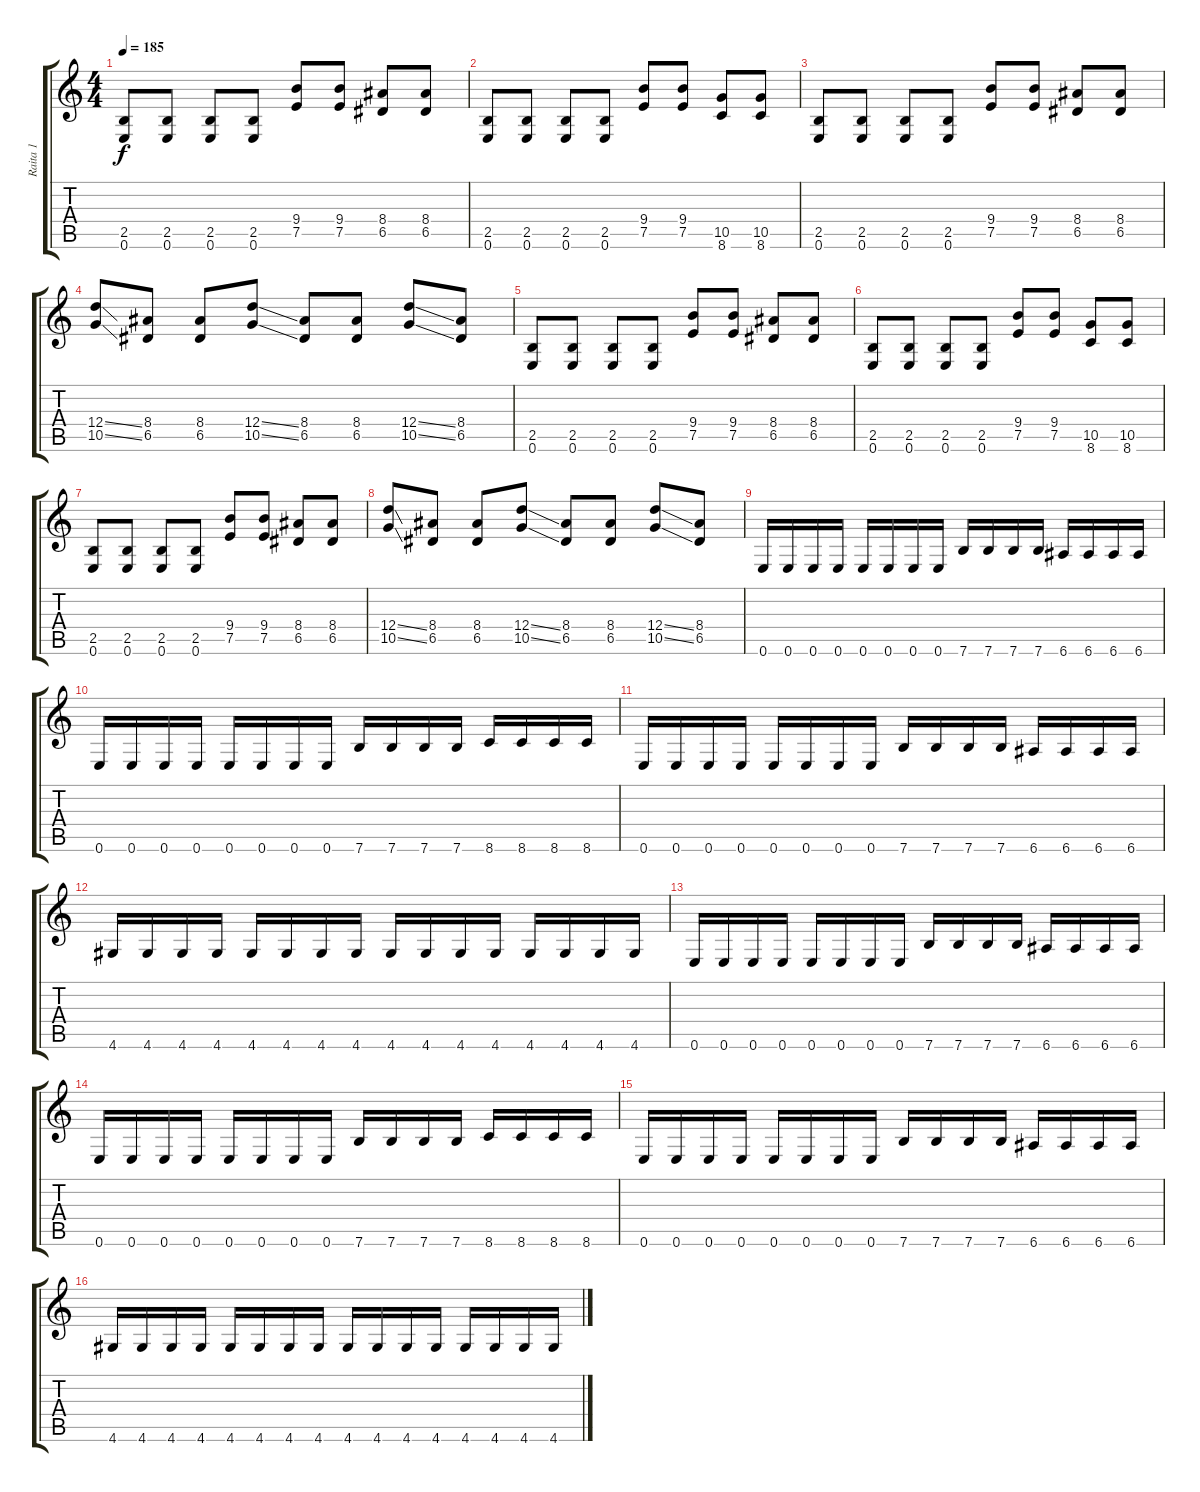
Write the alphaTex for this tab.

\track ("Raita 1" "Raita 1") {instrument distortionguitar}
\staff {score tabs}
\tuning (E4 B3 G3 D3 A2 E2) {hide}
\ts (4 4)
\tempo 185
\clef g2
\ks c
(2.5 0.6).8{dy f} (2.5 0.6).8 (2.5 0.6).8 (2.5 0.6).8 (9.4 7.5).8 (9.4 7.5).8 (8.4 6.5).8 (8.4 6.5).8 |
(2.5 0.6).8 (2.5 0.6).8 (2.5 0.6).8 (2.5 0.6).8 (9.4 7.5).8 (9.4 7.5).8 (10.5 8.6).8 (10.5 8.6).8 |
(2.5 0.6).8 (2.5 0.6).8 (2.5 0.6).8 (2.5 0.6).8 (9.4 7.5).8 (9.4 7.5).8 (8.4 6.5).8 (8.4 6.5).8 |
(12.4{ss} 10.5{ss}).8 (8.4 6.5).8 (8.4 6.5).8 (12.4{ss} 10.5{ss}).8 (8.4 6.5).8 (8.4 6.5).8 (12.4{ss} 10.5{ss}).8 (8.4 6.5).8 |
(2.5 0.6).8 (2.5 0.6).8 (2.5 0.6).8 (2.5 0.6).8 (9.4 7.5).8 (9.4 7.5).8 (8.4 6.5).8 (8.4 6.5).8 |
(2.5 0.6).8 (2.5 0.6).8 (2.5 0.6).8 (2.5 0.6).8 (9.4 7.5).8 (9.4 7.5).8 (10.5 8.6).8 (10.5 8.6).8 |
(2.5 0.6).8 (2.5 0.6).8 (2.5 0.6).8 (2.5 0.6).8 (9.4 7.5).8 (9.4 7.5).8 (8.4 6.5).8 (8.4 6.5).8 |
(12.4{ss} 10.5{ss}).8 (8.4 6.5).8 (8.4 6.5).8 (12.4{ss} 10.5{ss}).8 (8.4 6.5).8 (8.4 6.5).8 (12.4{ss} 10.5{ss}).8 (8.4 6.5).8 |
0.6.16 0.6.16 0.6.16 0.6.16 0.6.16 0.6.16 0.6.16 0.6.16 7.6.16 7.6.16 7.6.16 7.6.16 6.6.16 6.6.16 6.6.16 6.6.16 |
0.6.16 0.6.16 0.6.16 0.6.16 0.6.16 0.6.16 0.6.16 0.6.16 7.6.16 7.6.16 7.6.16 7.6.16 8.6.16 8.6.16 8.6.16 8.6.16 |
0.6.16 0.6.16 0.6.16 0.6.16 0.6.16 0.6.16 0.6.16 0.6.16 7.6.16 7.6.16 7.6.16 7.6.16 6.6.16 6.6.16 6.6.16 6.6.16 |
4.6.16 4.6.16 4.6.16 4.6.16 4.6.16 4.6.16 4.6.16 4.6.16 4.6.16 4.6.16 4.6.16 4.6.16 4.6.16 4.6.16 4.6.16 4.6.16 |
0.6.16 0.6.16 0.6.16 0.6.16 0.6.16 0.6.16 0.6.16 0.6.16 7.6.16 7.6.16 7.6.16 7.6.16 6.6.16 6.6.16 6.6.16 6.6.16 |
0.6.16 0.6.16 0.6.16 0.6.16 0.6.16 0.6.16 0.6.16 0.6.16 7.6.16 7.6.16 7.6.16 7.6.16 8.6.16 8.6.16 8.6.16 8.6.16 |
0.6.16 0.6.16 0.6.16 0.6.16 0.6.16 0.6.16 0.6.16 0.6.16 7.6.16 7.6.16 7.6.16 7.6.16 6.6.16 6.6.16 6.6.16 6.6.16 |
4.6.16 4.6.16 4.6.16 4.6.16 4.6.16 4.6.16 4.6.16 4.6.16 4.6.16 4.6.16 4.6.16 4.6.16 4.6.16 4.6.16 4.6.16 4.6.16
